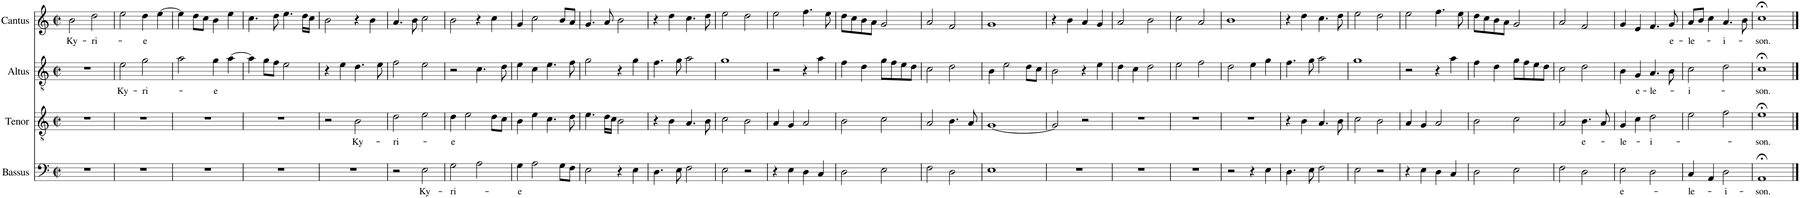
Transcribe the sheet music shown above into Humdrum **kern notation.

**kern	**text	**kern	**text	**kern	**text	**kern	**text
*part4	*part4	*part3	*part3	*part2	*part2	*part1	*part1
*staff4	*staff4	*staff3	*staff3	*staff2	*staff2	*staff1	*staff1
*I"Bassus	*	*I"Tenor	*	*I"Altus	*	*I"Cantus	*
*I'B.	*	*I'T.	*	*I'A.	*	*I'C.	*
*clefF4	*	*clefGv2	*	*clefGv2	*	*clefG2	*
*k[]	*	*k[]	*	*k[]	*	*k[]	*
*M2/2	*	*M2/2	*	*M2/2	*	*M2/2	*
*met(c|)	*	*met(c|)	*	*met(c|)	*	*met(c|)	*
=1	=1	=1	=1	=1	=1	=1	=1
!	!	!	!	!	!	!	!LO:LY:b
1r	.	1r	.	1r	.	2b\	Ky-
!	!	!	!	!	!	!	!LO:LY:b
.	.	.	.	.	.	2dd\	-ri-
=2	=2	=2	=2	=2	=2	=2	=2
!	!	!	!	!	!LO:LY:b	!	!
1r	.	1r	.	2e\	Ky-	2ee\	.
!	!	!	!	!	!LO:LY:b	!	!LO:LY:b
.	.	.	.	2g\	-ri-	4dd\	-e
.	.	.	.	.	.	[4ee\	.
=3	=3	=3	=3	=3	=3	=3	=3
1r	.	1r	.	2a\	.	4ee\]	.
.	.	.	.	.	.	8dd\L	.
.	.	.	.	.	.	8cc\J	.
!	!	!	!	!	!LO:LY:b	!	!
.	.	.	.	4g\	-e	4b\	.
.	.	.	.	[4a\	.	4ee\	.
=4	=4	=4	=4	=4	=4	=4	=4
1r	.	1r	.	4a\]	.	4.cc\	.
.	.	.	.	8g\L	.	.	.
.	.	.	.	8f\J	.	8dd\	.
.	.	.	.	2e\	.	4.ee\	.
.	.	.	.	.	.	16dd\LL	.
.	.	.	.	.	.	16cc\JJ	.
=5	=5	=5	=5	=5	=5	=5	=5
1r	.	2r	.	4r	.	2b\	.
.	.	.	.	4e\	.	.	.
!	!	!	!LO:LY:b	!	!	!	!
.	.	2B\	Ky-	4.d\	.	4r	.
.	.	.	.	.	.	4b\	.
.	.	.	.	8e\	.	.	.
=6	=6	=6	=6	=6	=6	=6	=6
!	!	!	!LO:LY:b	!	!	!	!
2r	.	2d\	-ri-	2f\	.	4.a/	.
.	.	.	.	.	.	8b\	.
!	!LO:LY:b	!	!	!	!	!	!
2E\	Ky-	2e\	.	2e\	.	2cc\	.
=7	=7	=7	=7	=7	=7	=7	=7
!	!LO:LY:b	!	!LO:LY:b	!	!	!	!
2G\	-ri-	4d\	-e	2r	.	2b\	.
.	.	2e\	.	.	.	.	.
2A\	.	.	.	4.c\	.	4r	.
.	.	8d\L	.	.	.	4cc\	.
.	.	8c\J	.	8d\	.	.	.
=8	=8	=8	=8	=8	=8	=8	=8
!	!LO:LY:b	!	!	!	!	!	!
4G\	-e	4B\	.	4e\	.	4g/	.
2A\	.	4e\	.	4c\	.	2cc\	.
.	.	4.c\	.	4.e\	.	.	.
8G\L	.	.	.	.	.	8b/L	.
8F\J	.	8d\	.	8f\	.	8a/J	.
=9	=9	=9	=9	=9	=9	=9	=9
2E\	.	4.e\	.	2g\	.	4.g/	.
.	.	16d\LL	.	.	.	8a/	.
.	.	16c\JJ	.	.	.	.	.
4r	.	2B\	.	4r	.	2b\	.
4E\	.	.	.	4g\	.	.	.
=10	=10	=10	=10	=10	=10	=10	=10
4.D\	.	4r	.	4.f\	.	4r	.
.	.	4B\	.	.	.	4dd\	.
8E\	.	.	.	8g\	.	.	.
2F\	.	4.A/	.	2a\	.	4.cc\	.
.	.	8B\	.	.	.	8dd\	.
=11	=11	=11	=11	=11	=11	=11	=11
2E\	.	2c\	.	1g	.	2ee\	.
2r	.	2B\	.	.	.	2dd\	.
=12	=12	=12	=12	=12	=12	=12	=12
4r	.	4A/	.	2r	.	2ee\	.
4E\	.	4G/	.	.	.	.	.
4D\	.	2A/	.	4r	.	4.ff\	.
4C/	.	.	.	4a\	.	.	.
.	.	.	.	.	.	8ee\	.
=13	=13	=13	=13	=13	=13	=13	=13
2D\	.	2B\	.	4f\	.	8dd\L	.
.	.	.	.	.	.	8cc\	.
.	.	.	.	4d\	.	8b\	.
.	.	.	.	.	.	8a\J	.
2E\	.	2c\	.	8g\L	.	2g/	.
.	.	.	.	8f\	.	.	.
.	.	.	.	8e\	.	.	.
.	.	.	.	8d\J	.	.	.
=14	=14	=14	=14	=14	=14	=14	=14
2F\	.	2A/	.	2c\	.	2a/	.
2D\	.	4.B\	.	2d\	.	2f/	.
.	.	8A/	.	.	.	.	.
=15	=15	=15	=15	=15	=15	=15	=15
1E	.	[1G	.	4B\	.	1g	.
.	.	.	.	2e\	.	.	.
.	.	.	.	8d\L	.	.	.
.	.	.	.	8c\J	.	.	.
=16	=16	=16	=16	=16	=16	=16	=16
1r	.	2G/]	.	2B\	.	4r	.
.	.	.	.	.	.	4b\	.
.	.	2r	.	4r	.	4a/	.
.	.	.	.	4e\	.	4g/	.
=17	=17	=17	=17	=17	=17	=17	=17
1r	.	1r	.	4d\	.	2a/	.
.	.	.	.	4c\	.	.	.
.	.	.	.	2d\	.	2b\	.
=18	=18	=18	=18	=18	=18	=18	=18
1r	.	1r	.	2e\	.	2cc\	.
.	.	.	.	2f\	.	2a/	.
=19	=19	=19	=19	=19	=19	=19	=19
2r	.	1r	.	2d\	.	1b	.
4r	.	.	.	4e\	.	.	.
4E\	.	.	.	4g\	.	.	.
=20	=20	=20	=20	=20	=20	=20	=20
4.D\	.	4r	.	4.f\	.	4r	.
.	.	4B\	.	.	.	4dd\	.
8E\	.	.	.	8g\	.	.	.
2F\	.	4.A/	.	2a\	.	4.cc\	.
.	.	8B\	.	.	.	8dd\	.
=21	=21	=21	=21	=21	=21	=21	=21
2E\	.	2c\	.	1g	.	2ee\	.
2r	.	2B\	.	.	.	2dd\	.
=22	=22	=22	=22	=22	=22	=22	=22
4r	.	4A/	.	2r	.	2ee\	.
4E\	.	4G/	.	.	.	.	.
4D\	.	2A/	.	4r	.	4.ff\	.
4C/	.	.	.	4a\	.	.	.
.	.	.	.	.	.	8ee\	.
=23	=23	=23	=23	=23	=23	=23	=23
2D\	.	2B\	.	4f\	.	8dd\L	.
.	.	.	.	.	.	8cc\	.
.	.	.	.	4d\	.	8b\	.
.	.	.	.	.	.	8a\J	.
2E\	.	2c\	.	8g\L	.	2g/	.
.	.	.	.	8f\	.	.	.
.	.	.	.	8e\	.	.	.
.	.	.	.	8d\J	.	.	.
=24	=24	=24	=24	=24	=24	=24	=24
2F\	.	2A/	.	2c\	.	2a/	.
!	!	!	!LO:LY:b	!	!	!	!
2D\	.	4.B\	e-	2d\	.	2f/	.
.	.	8A/	.	.	.	.	.
=25	=25	=25	=25	=25	=25	=25	=25
!	!LO:LY:b	!	!LO:LY:b	!	!	!	!
2E\	e-	4G/	-le-	4B\	.	4g/	.
!	!	!	!	!	!LO:LY:b	!	!
.	.	4c\	.	4G/	e-	4e/	.
!	!	!	!LO:LY:b	!	!LO:LY:b	!	!
2D\	.	2d\	-i-	4.A/	-le-	4.f/	.
!	!	!	!	!	!	!	!LO:LY:b
.	.	.	.	8B\	.	8g/	e-
=26	=26	=26	=26	=26	=26	=26	=26
!	!LO:LY:b	!	!	!	!LO:LY:b	!	!LO:LY:b
4C/	le-	2e\	.	2c\	-i-	8a/L	-le-
.	.	.	.	.	.	8b/J	.
4AA/	.	.	.	.	.	4cc\	.
!	!LO:LY:b	!	!	!	!	!	!LO:LY:b
2D\	-i-	2f\	.	2d\	.	4.a/	-i-
.	.	.	.	.	.	8b\	.
=27	=27	=27	=27	=27	=27	=27	=27
!	!LO:LY:b	!	!LO:LY:b	!	!LO:LY:b	!	!LO:LY:b
1AA;<	-son.	1e;<	-son.	1c;<	-son.	1cc;<	-son.
==	==	==	==	==	==	==	==
*-	*-	*-	*-	*-	*-	*-	*-
